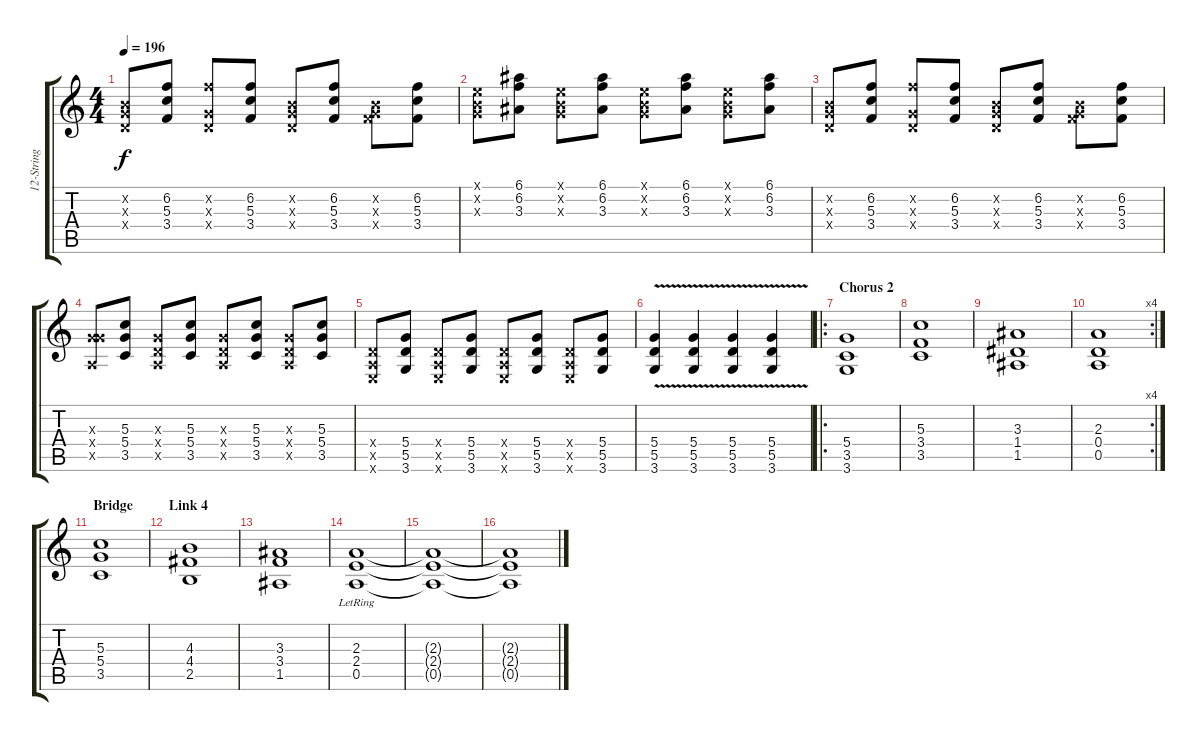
\track ("12-String" "12-String") {instrument acousticguitarsteel}
\staff {score tabs}
\tuning (E4 B3 G3 D3 A2 E2) {hide}
\ts (4 4)
\tempo 196
\clef g2
\ks c
(0.2{x} 0.3{x} 0.4{x}).8{dy f} (6.2 5.3 3.4).8 (6.2{x} 0.3{x} 0.4{x}).8 (6.2 5.3 3.4).8 (0.2{x} 0.3{x} 0.4{x}).8 (6.2 5.3 3.4).8 (0.2{x} 0.3{x} 3.4{x}).8 (6.2 5.3 3.4).8 |
(0.1{x} 0.2{x} 0.3{x}).8 (6.1 6.2 3.3).8 (0.1{x} 0.2{x} 0.3{x}).8 (6.1 6.2 3.3).8 (0.1{x} 0.2{x} 0.3{x}).8 (6.1 6.2 3.3).8 (0.1{x} 0.2{x} 0.3{x}).8 (6.1 6.2 3.3).8 |
(0.2{x} 0.3{x} 0.4{x}).8 (6.2 5.3 3.4).8 (6.2{x} 0.3{x} 0.4{x}).8 (6.2 5.3 3.4).8 (0.2{x} 0.3{x} 0.4{x}).8 (6.2 5.3 3.4).8 (0.2{x} 0.3{x} 3.4{x}).8 (6.2 5.3 3.4).8 |
(0.3{x} 5.4{x} 0.5{x}).8 (5.3 5.4 3.5).8 (0.3{x} 0.4{x} 0.5{x}).8 (5.3 5.4 3.5).8 (0.3{x} 0.4{x} 0.5{x}).8 (5.3 5.4 3.5).8 (0.3{x} 0.4{x} 0.5{x}).8 (5.3 5.4 3.5).8 |
(0.4{x} 0.5{x} 0.6{x}).8 (5.4 5.5 3.6).8 (0.4{x} 0.5{x} 0.6{x}).8 (5.4 5.5 3.6).8 (0.4{x} 0.5{x} 0.6{x}).8 (5.4 5.5 3.6).8 (0.4{x} 0.5{x} 0.6{x}).8 (5.4 5.5 3.6).8 |
(5.4{v} 5.5{v} 3.6{v}).4 (5.4{v} 5.5{v} 3.6{v}).4 (5.4{v} 5.5{v} 3.6{v}).4 (5.4{v} 5.5{v} 3.6{v}).4 |
\ro
\section ("" "Chorus 2")
(5.4 3.5 3.6).1 |
(5.3 3.4 3.5).1 |
(3.3 1.4 1.5).1 |
\rc 4
(2.3 0.4 0.5).1 |
\section ("" "Bridge")
(5.3 5.4 3.5).1 |
\section ("" "Link 4")
(4.3 4.4 2.5).1 |
(3.3 3.4 1.5).1 |
(2.3{lr} 2.4{lr} 0.5{lr}).1 |
(2.3{t} 2.4{t} 0.5{t}).1 |
(2.3{t} 2.4{t} 0.5{t}).1
